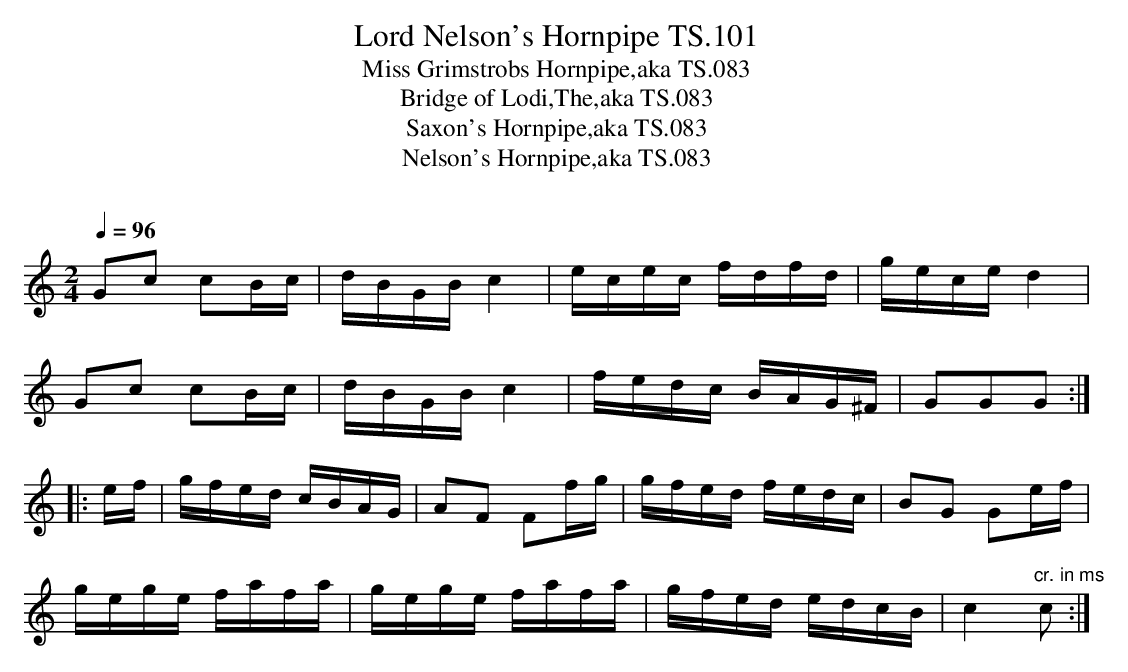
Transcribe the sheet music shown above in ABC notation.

X:1
T:Lord Nelson's Hornpipe TS.101
T:Miss Grimstrobs Hornpipe,aka TS.083
T:Bridge of Lodi,The,aka TS.083
T:Saxon's Hornpipe,aka TS.083
T:Nelson's Hornpipe,aka TS.083
M:2/4
L:1/16
Q:1/4=96
O:
K:C
G2c2 c2Bc|dBGB c4|ecec fdfd|geced4|
G2c2 c2Bc|dBGBc4|fedc BAG^F|G2G2G2:|
|:ef|gfed cBAG|A2F2 F2fg|gfed fedc|B2G2 G2ef|
gege fafa|gege fafa|gfed edcB|c4"cr. in ms"c2:|]
